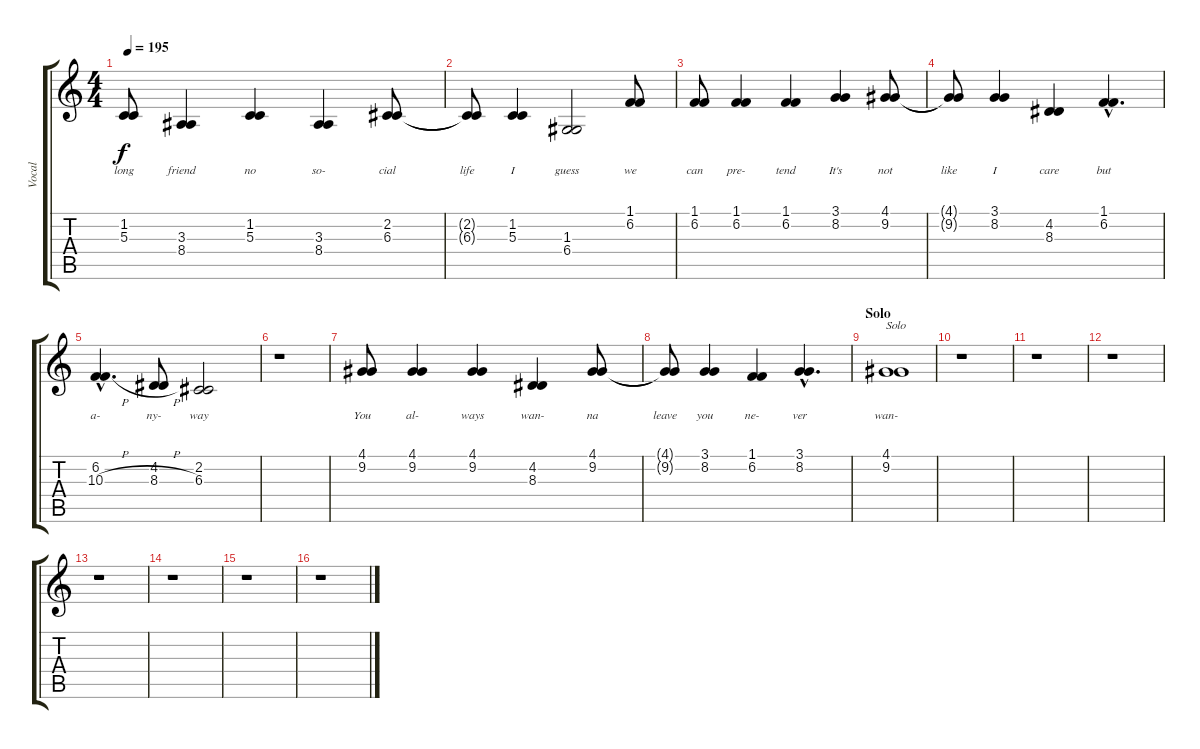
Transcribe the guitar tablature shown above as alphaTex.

\track ("Vocal" "Vocal") {instrument oboe}
\staff {score tabs}
\tuning (E4 B3 G3 D3 A2 E2) {hide}
\ts (4 4)
\tempo 195
\clef g2
\ks c
(1.2{t} 5.3{t}).8{lyrics (0 "long") lyrics (1 "") lyrics (2 "") lyrics (3 "") lyrics (4 "") dy f} (3.3 8.4).4{lyrics (0 "friend") lyrics (1 "") lyrics (2 "") lyrics (3 "") lyrics (4 "")} (1.2 5.3).4{lyrics (0 "no") lyrics (1 "") lyrics (2 "") lyrics (3 "") lyrics (4 "")} (3.3 8.4).4{lyrics (0 "so-") lyrics (1 "") lyrics (2 "") lyrics (3 "") lyrics (4 "")} (2.2 6.3).8{lyrics (0 "cial") lyrics (1 "") lyrics (2 "") lyrics (3 "") lyrics (4 "")} |
(2.2{t} 6.3{t}).8{lyrics (0 "life") lyrics (1 "") lyrics (2 "") lyrics (3 "") lyrics (4 "")} (1.2 5.3).4{lyrics (0 "I") lyrics (1 "") lyrics (2 "") lyrics (3 "") lyrics (4 "")} (1.3 6.4).2{lyrics (0 "guess") lyrics (1 "") lyrics (2 "") lyrics (3 "") lyrics (4 "")} (1.1 6.2).8{lyrics (0 "we") lyrics (1 "") lyrics (2 "") lyrics (3 "") lyrics (4 "")} |
(1.1 6.2).8{lyrics (0 "can") lyrics (1 "") lyrics (2 "") lyrics (3 "") lyrics (4 "")} (1.1 6.2).4{lyrics (0 "pre-") lyrics (1 "") lyrics (2 "") lyrics (3 "") lyrics (4 "")} (1.1 6.2).4{lyrics (0 "tend") lyrics (1 "") lyrics (2 "") lyrics (3 "") lyrics (4 "")} (3.1 8.2).4{lyrics (0 "It's") lyrics (1 "") lyrics (2 "") lyrics (3 "") lyrics (4 "")} (4.1 9.2).8{lyrics (0 "not") lyrics (1 "") lyrics (2 "") lyrics (3 "") lyrics (4 "")} |
(4.1{t} 9.2{t}).8{lyrics (0 "like") lyrics (1 "") lyrics (2 "") lyrics (3 "") lyrics (4 "")} (3.1 8.2).4{lyrics (0 "I") lyrics (1 "") lyrics (2 "") lyrics (3 "") lyrics (4 "")} (4.2 8.3).4{lyrics (0 "care") lyrics (1 "") lyrics (2 "") lyrics (3 "") lyrics (4 "")} (1.1{hac} 6.2{hac}).4{d lyrics (0 "but") lyrics (1 "") lyrics (2 "") lyrics (3 "") lyrics (4 "")} |
(6.2{h hac} 10.3{h hac}).4{d lyrics (0 "a-") lyrics (1 "") lyrics (2 "") lyrics (3 "") lyrics (4 "")} (4.2{h} 8.3{h}).8{lyrics (0 "ny-") lyrics (1 "") lyrics (2 "") lyrics (3 "") lyrics (4 "")} (2.2 6.3).2{lyrics (0 "way") lyrics (1 "") lyrics (2 "") lyrics (3 "") lyrics (4 "")} |
r.1 |
(4.1 9.2).8{lyrics (0 "You") lyrics (1 "") lyrics (2 "") lyrics (3 "") lyrics (4 "")} (4.1 9.2).4{lyrics (0 "al-") lyrics (1 "") lyrics (2 "") lyrics (3 "") lyrics (4 "")} (4.1 9.2).4{lyrics (0 "ways") lyrics (1 "") lyrics (2 "") lyrics (3 "") lyrics (4 "")} (4.2 8.3).4{lyrics (0 "wan-") lyrics (1 "") lyrics (2 "") lyrics (3 "") lyrics (4 "")} (4.1 9.2).8{lyrics (0 "na") lyrics (1 "") lyrics (2 "") lyrics (3 "") lyrics (4 "")} |
(4.1{t} 9.2{t}).8{lyrics (0 "leave") lyrics (1 "") lyrics (2 "") lyrics (3 "") lyrics (4 "")} (3.1 8.2).4{lyrics (0 "you") lyrics (1 "") lyrics (2 "") lyrics (3 "") lyrics (4 "")} (1.1 6.2).4{lyrics (0 "ne-") lyrics (1 "") lyrics (2 "") lyrics (3 "") lyrics (4 "")} (3.1{hac} 8.2{hac}).4{d lyrics (0 "ver") lyrics (1 "") lyrics (2 "") lyrics (3 "") lyrics (4 "")} |
\section ("" "Solo")
(4.1 9.2).1{txt "Solo" lyrics (0 "wan-") lyrics (1 "") lyrics (2 "") lyrics (3 "") lyrics (4 "")} |
r.1 |
r.1 |
r.1 |
r.1 |
r.1 |
r.1 |
r.1
